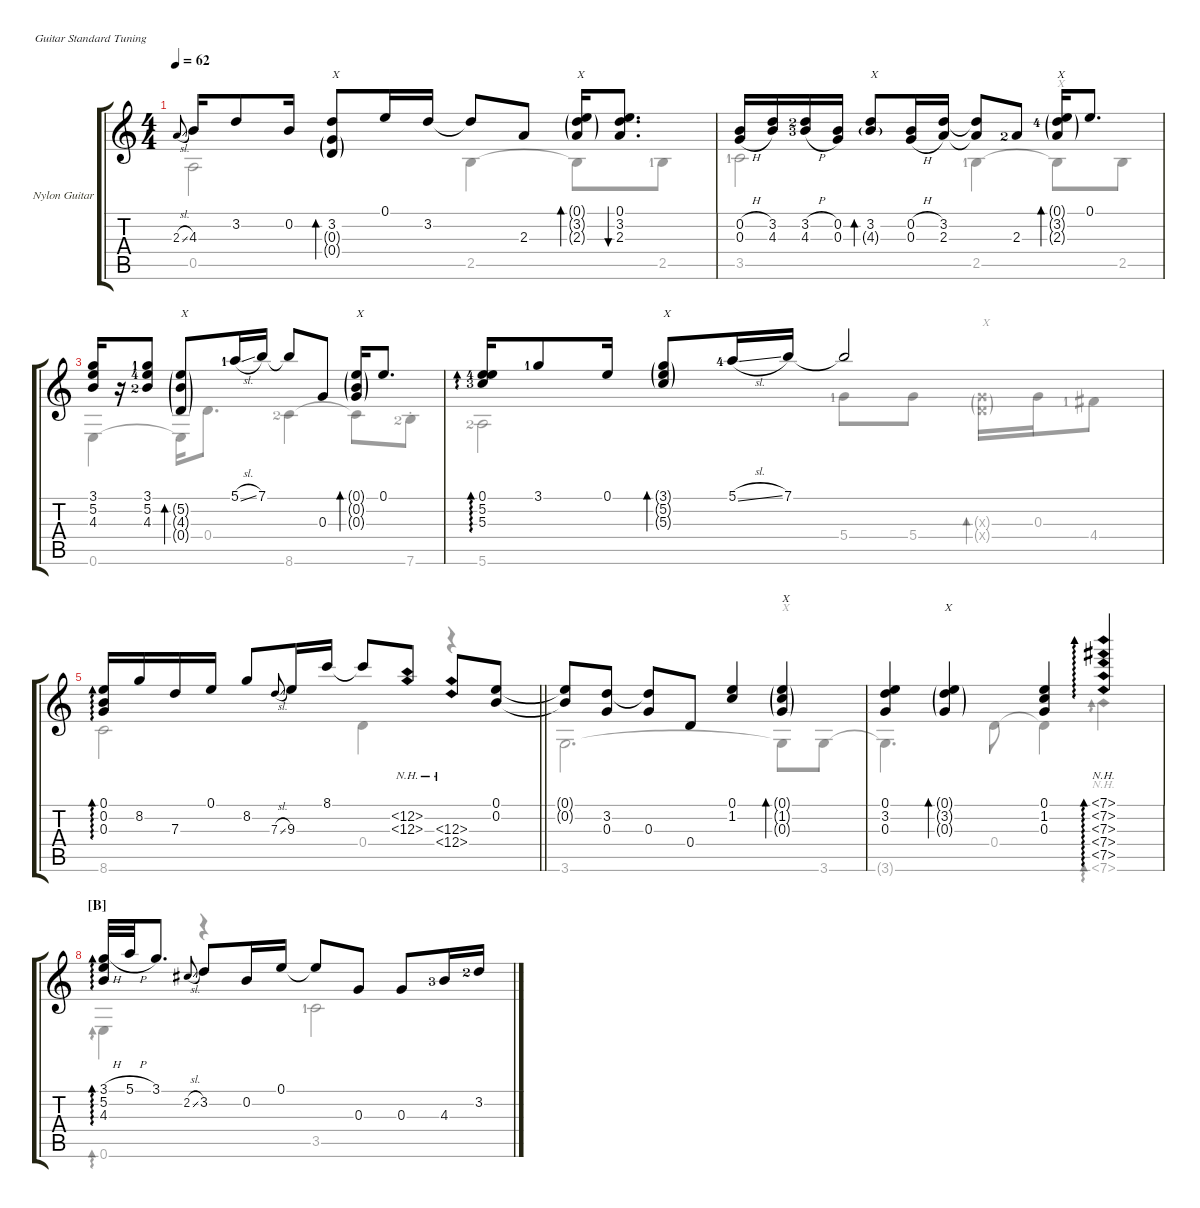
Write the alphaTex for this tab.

\defaultSystemsLayout 4
\hideDynamics
\firstSystemTrackNameMode fullname
\firstSystemTrackNameOrientation horizontal
\extendBarLines
\defaultBarNumberDisplay FirstOfSystem
\track ("Nylon Guitar" "n.guit.") {instrument acousticguitarnylon}
\staff {score tabs}
\tuning (E4 B3 G3 D3 A2 E2)
\voice
\ts (4 4)
\tempo 62
\clef g2
\scale
0.544838
\ks c
2.3{sl}.8{gr onbeat dy mf beam Up} 4.3.16{beam Up} 3.2.8{beam Up} 0.2.16{beam Up} (3.2 0.3{g} 0.4{g}).8{bd 44 txt "X" beam Up} 0.1.16{beam Up} 3.2.16{beam Up} 3.2{t}.8{beam Up} 2.3.8{beam Up} (2.3{g} 3.2{g} 0.1{g}).16{bd 43 txt "X" beam Up} (3.2 2.3 0.1).8{d bu 42 beam Up} |
\scale
0.455162 (0.2{h} 0.3{h}).16{beam Up} (3.2 4.3).16{beam Up} (3.2{h lf 3} 4.3{h lf 4}).16{beam Up} (0.2 0.3).16{beam Up} (3.2 4.3{g}).8{bd 41 txt "X" beam Up} (0.2{h} 0.3{h}).16{beam Up} (3.2 2.3).16{beam Up} (3.2{t} 2.3{t}).8{beam Up} 2.3{lf 3}.8{beam Up} (2.3{g} 3.2{g lf 5} 0.1{g}).16{bd 43 txt "X" beam Up} 0.1.8{d beam Up} |
\scale
0.891355 (3.1 5.2 4.3).16{beam Up} r.16{beam Up} (3.1{lf 2} 5.2{lf 5} 4.3{lf 3}).8{beam Up} (0.4{g} 4.3{g} 5.2{g}).8{bd 40 txt "X" beam Up} 5.1{sl lf 2}.16{beam Up} 7.1.16{beam Up} 7.1{t}.8{beam Up} 0.3.8{beam Up} (0.3{g} 0.2{g} 0.1{g}).16{bd 39 txt "X" beam Up} 0.1.8{d beam Up} |
(5.3{lf 4} 5.2{lf 5} 0.1).16{ad 0 beam Up} 3.1{lf 2}.8{beam Up} 0.1.16{beam Up} (3.1{g} 5.2{g} 5.3{g}).8{bd 39 txt "X" beam Up} 5.1{sl lf 5}.16{beam Up} 7.1.16{beam Up} 7.1{t}.2{beam Up} |
\barLineRight lightlight
(0.1 0.2 0.3).16{ad 0 beam Up} 8.2.16{beam Up} 7.3.16{beam Up} 0.1.16{beam Up} 8.2.8{beam Up} 7.3{sl}.8{gr onbeat beam Up} 9.3.16{beam Up} 8.1.16{beam Up} 8.1{t}.8{beam Up} (12.2{nh} 12.3{nh}).8{beam Up} (12.3{nh} 12.4{nh}).8{beam Up} (0.1 0.2).8{beam Up} |
\scale
0.274418 (0.1{t} 0.2{t}).8{beam Up} (3.2 0.3).8{beam Up} (3.2{t} 0.3).8{beam Up} 0.4.8{beam Up} (1.2 0.1).4{beam Up} (0.1{g} 1.2{g} 0.3{g}).4{bd 135 txt "X" beam Up} |
\scale
0.253206 (3.2 0.1 0.3).4{beam Up} (3.2{g} 0.1{g} 0.3{g}).4{bd 143 txt "X" beam Up} (0.1 1.2 0.3).4{beam Up} (7.1{nh} 7.2{nh acc #} 7.3{nh} 7.4{nh} 7.5{nh}).4{ad 0 beam Up} |
\section ("B" "")
\scale
0.472376 (4.3 5.2 3.1{h}).32{ad 0 beam Up} 5.1{h}.32{beam Up} 3.1.8{d beam Up} 2.2{sl acc #}.8{gr onbeat beam Up} 3.2.8{beam Up} 0.2.16{beam Up} 0.1.16{beam Up} 0.1{t}.8{beam Up} 0.3.8{beam Up} 0.3.8{beam Up} 4.3{lf 4}.16{beam Up} 3.2{lf 3}.16{beam Up}
\voice
\clef g2
\ottava regular
\simile none
\scale
0.544838
\ks c
0.5.2{dy mf beam Down} 2.5.4{beam Down} 2.5{t}.8{beam Down} 2.5{lf 2}.8{beam Down} |
\scale
0.455162 3.5{lf 2}.2{beam Down} 2.5{lf 2}.4{beam Down} 2.5{t}.8{txt "X" beam Down} 2.5.8{beam Down} |
\scale
0.891355 0.6.4{beam Down} 0.6{t}.16{beam Down} 0.4.8{d beam Down} 8.6{lf 3}.4{beam Down} 8.6{t}.8{beam Down} 7.6{st lf 3}.8{beam Down} |
5.6{lf 3}.2{beam Down} 5.4{lf 2}.8{beam Down} 5.4.8{beam Down} (0.4{g x} 0.3{g x}).16{bd 63 txt "X" beam Down} 0.3.16{beam Down} 4.4{lf 2 acc #}.8{beam Down} |
\barLineRight lightlight
8.6.2{beam Down} 0.4.4{beam Down} r.4{beam Down} |
\scale
0.274418 3.6.2{d beam Down} 3.6{t}.8{txt "X" beam Down} 3.6.8{beam Down} |
\scale
0.253206 3.6{t}.4{d beam Down} 0.4.8{beam Down} 0.4{t}.4{beam Down} 7.6{nh}.4{ad 0 beam Down} |
\scale
0.472376 0.6.4{ad 0 beam Down} r.4{beam Down} 3.5{lf 2}.2{beam Down}
